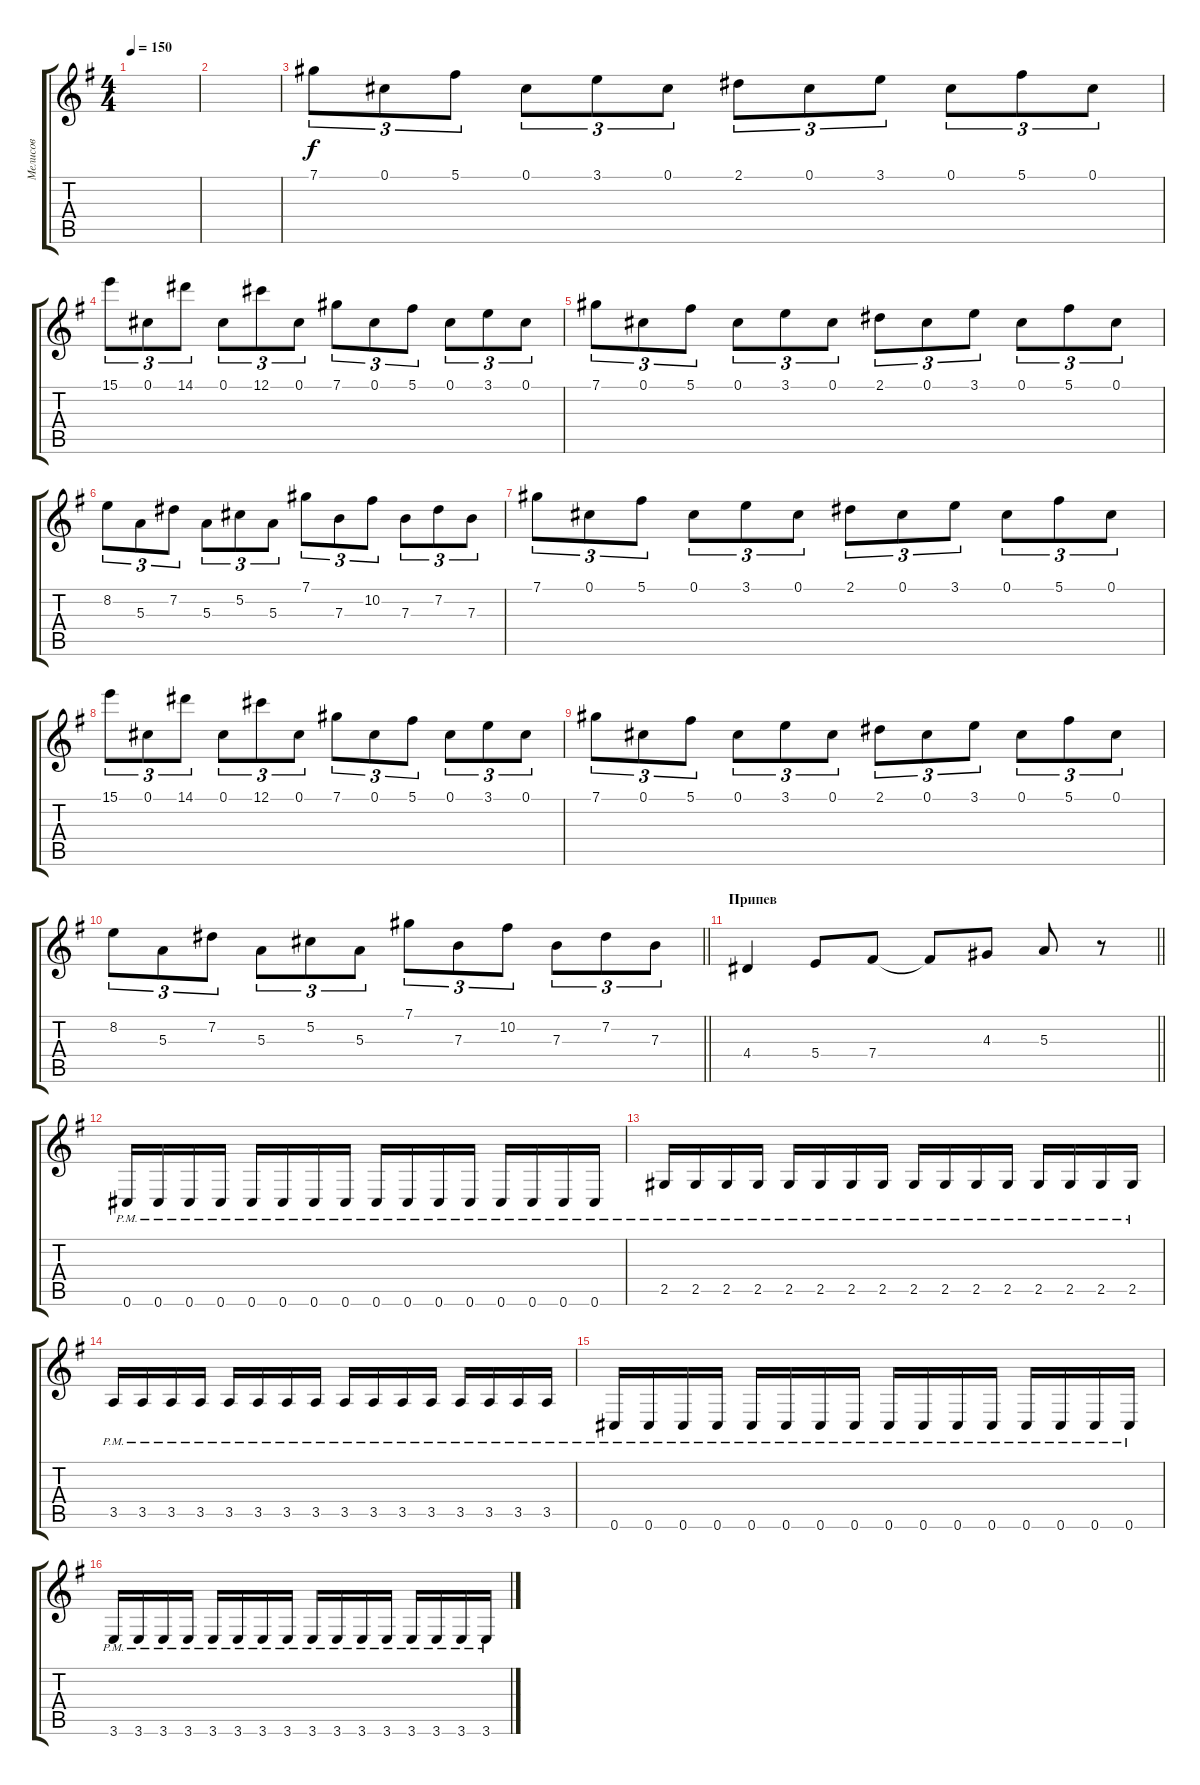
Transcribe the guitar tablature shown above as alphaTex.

\track ("Мелисов" "Мелисов") {instrument distortionguitar}
\staff {score tabs}
\tuning (Db4 Ab3 E3 B2 Gb2 Db2) {hide}
\ts (4 4)
\tempo 150
\clef g2
\ks g
|
|
7.1.8{tu (3 2)} 0.1.8{tu (3 2)} 5.1.8{tu (3 2)} 0.1.8{tu (3 2)} 3.1.8{tu (3 2)} 0.1.8{tu (3 2)} 2.1.8{tu (3 2)} 0.1.8{tu (3 2)} 3.1.8{tu (3 2)} 0.1.8{tu (3 2)} 5.1.8{tu (3 2)} 0.1.8{tu (3 2)} |
15.1.8{tu (3 2)} 0.1.8{tu (3 2)} 14.1.8{tu (3 2)} 0.1.8{tu (3 2)} 12.1.8{tu (3 2)} 0.1.8{tu (3 2)} 7.1.8{tu (3 2)} 0.1.8{tu (3 2)} 5.1.8{tu (3 2)} 0.1.8{tu (3 2)} 3.1.8{tu (3 2)} 0.1.8{tu (3 2)} |
7.1.8{tu (3 2)} 0.1.8{tu (3 2)} 5.1.8{tu (3 2)} 0.1.8{tu (3 2)} 3.1.8{tu (3 2)} 0.1.8{tu (3 2)} 2.1.8{tu (3 2)} 0.1.8{tu (3 2)} 3.1.8{tu (3 2)} 0.1.8{tu (3 2)} 5.1.8{tu (3 2)} 0.1.8{tu (3 2)} |
8.2.8{tu (3 2)} 5.3.8{tu (3 2)} 7.2.8{tu (3 2)} 5.3.8{tu (3 2)} 5.2.8{tu (3 2)} 5.3.8{tu (3 2)} 7.1.8{tu (3 2)} 7.3.8{tu (3 2)} 10.2.8{tu (3 2)} 7.3.8{tu (3 2)} 7.2.8{tu (3 2)} 7.3.8{tu (3 2)} |
7.1.8{tu (3 2)} 0.1.8{tu (3 2)} 5.1.8{tu (3 2)} 0.1.8{tu (3 2)} 3.1.8{tu (3 2)} 0.1.8{tu (3 2)} 2.1.8{tu (3 2)} 0.1.8{tu (3 2)} 3.1.8{tu (3 2)} 0.1.8{tu (3 2)} 5.1.8{tu (3 2)} 0.1.8{tu (3 2)} |
15.1.8{tu (3 2)} 0.1.8{tu (3 2)} 14.1.8{tu (3 2)} 0.1.8{tu (3 2)} 12.1.8{tu (3 2)} 0.1.8{tu (3 2)} 7.1.8{tu (3 2)} 0.1.8{tu (3 2)} 5.1.8{tu (3 2)} 0.1.8{tu (3 2)} 3.1.8{tu (3 2)} 0.1.8{tu (3 2)} |
7.1.8{tu (3 2)} 0.1.8{tu (3 2)} 5.1.8{tu (3 2)} 0.1.8{tu (3 2)} 3.1.8{tu (3 2)} 0.1.8{tu (3 2)} 2.1.8{tu (3 2)} 0.1.8{tu (3 2)} 3.1.8{tu (3 2)} 0.1.8{tu (3 2)} 5.1.8{tu (3 2)} 0.1.8{tu (3 2)} |
\barLineRight lightlight
8.2.8{tu (3 2)} 5.3.8{tu (3 2)} 7.2.8{tu (3 2)} 5.3.8{tu (3 2)} 5.2.8{tu (3 2)} 5.3.8{tu (3 2)} 7.1.8{tu (3 2)} 7.3.8{tu (3 2)} 10.2.8{tu (3 2)} 7.3.8{tu (3 2)} 7.2.8{tu (3 2)} 7.3.8{tu (3 2)} |
\section ("" "Припев")
\barLineRight lightlight
4.4.4 5.4.8 7.4.8 7.4{t}.8 4.3.8 5.3.8 r.8 |
0.6{pm}.16 0.6{pm}.16 0.6{pm}.16 0.6{pm}.16 0.6{pm}.16 0.6{pm}.16 0.6{pm}.16 0.6{pm}.16 0.6{pm}.16 0.6{pm}.16 0.6{pm}.16 0.6{pm}.16 0.6{pm}.16 0.6{pm}.16 0.6{pm}.16 0.6{pm}.16 |
2.5{pm}.16 2.5{pm}.16 2.5{pm}.16 2.5{pm}.16 2.5{pm}.16 2.5{pm}.16 2.5{pm}.16 2.5{pm}.16 2.5{pm}.16 2.5{pm}.16 2.5{pm}.16 2.5{pm}.16 2.5{pm}.16 2.5{pm}.16 2.5{pm}.16 2.5{pm}.16 |
3.5{pm}.16 3.5{pm}.16 3.5{pm}.16 3.5{pm}.16 3.5{pm}.16 3.5{pm}.16 3.5{pm}.16 3.5{pm}.16 3.5{pm}.16 3.5{pm}.16 3.5{pm}.16 3.5{pm}.16 3.5{pm}.16 3.5{pm}.16 3.5{pm}.16 3.5{pm}.16 |
0.6{pm}.16 0.6{pm}.16 0.6{pm}.16 0.6{pm}.16 0.6{pm}.16 0.6{pm}.16 0.6{pm}.16 0.6{pm}.16 0.6{pm}.16 0.6{pm}.16 0.6{pm}.16 0.6{pm}.16 0.6{pm}.16 0.6{pm}.16 0.6{pm}.16 0.6{pm}.16 |
3.6{pm}.16 3.6{pm}.16 3.6{pm}.16 3.6{pm}.16 3.6{pm}.16 3.6{pm}.16 3.6{pm}.16 3.6{pm}.16 3.6{pm}.16 3.6{pm}.16 3.6{pm}.16 3.6{pm}.16 3.6{pm}.16 3.6{pm}.16 3.6{pm}.16 3.6{pm}.16
